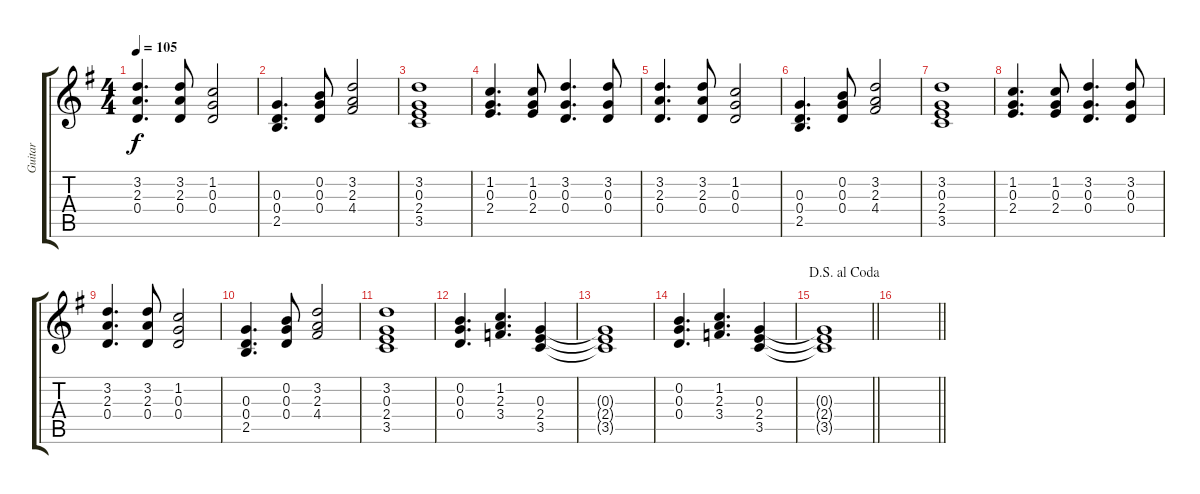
\track ("Guitar" "Guitar") {instrument electricguitarclean}
\staff {score tabs}
\tuning (E4 B3 G3 D3 A2 E2) {hide}
\ts (4 4)
\tempo 105
\clef g2
\ks g
(3.2 2.3 0.4).4{d dy f} (3.2 2.3 0.4).8 (1.2 0.3 0.4).2 |
(0.3 0.4 2.5).4{d} (0.2 0.3 0.4).8 (3.2 2.3 4.4).2 |
(3.2 0.3 2.4 3.5).1 |
(1.2 0.3 2.4).4{d} (1.2 0.3 2.4).8 (3.2 0.3 0.4).4{d} (3.2 0.3 0.4).8 |
(3.2 2.3 0.4).4{d} (3.2 2.3 0.4).8 (1.2 0.3 0.4).2 |
(0.3 0.4 2.5).4{d} (0.2 0.3 0.4).8 (3.2 2.3 4.4).2 |
(3.2 0.3 2.4 3.5).1 |
(1.2 0.3 2.4).4{d} (1.2 0.3 2.4).8 (3.2 0.3 0.4).4{d} (3.2 0.3 0.4).8 |
(3.2 2.3 0.4).4{d} (3.2 2.3 0.4).8 (1.2 0.3 0.4).2 |
(0.3 0.4 2.5).4{d} (0.2 0.3 0.4).8 (3.2 2.3 4.4).2 |
(3.2 0.3 2.4 3.5).1 |
(0.2 0.3 0.4).4{d} (1.2 2.3 3.4).4{d} (0.3 2.4 3.5).4 |
(0.3{t} 2.4{t} 3.5{t}).1 |
(0.2 0.3 0.4).4{d} (1.2 2.3 3.4).4{d} (0.3 2.4 3.5).4 |
\jump dalsegnoalcoda
\barLineRight lightlight
(0.3{t} 2.4{t} 3.5{t}).1 |
\barLineRight lightlight
